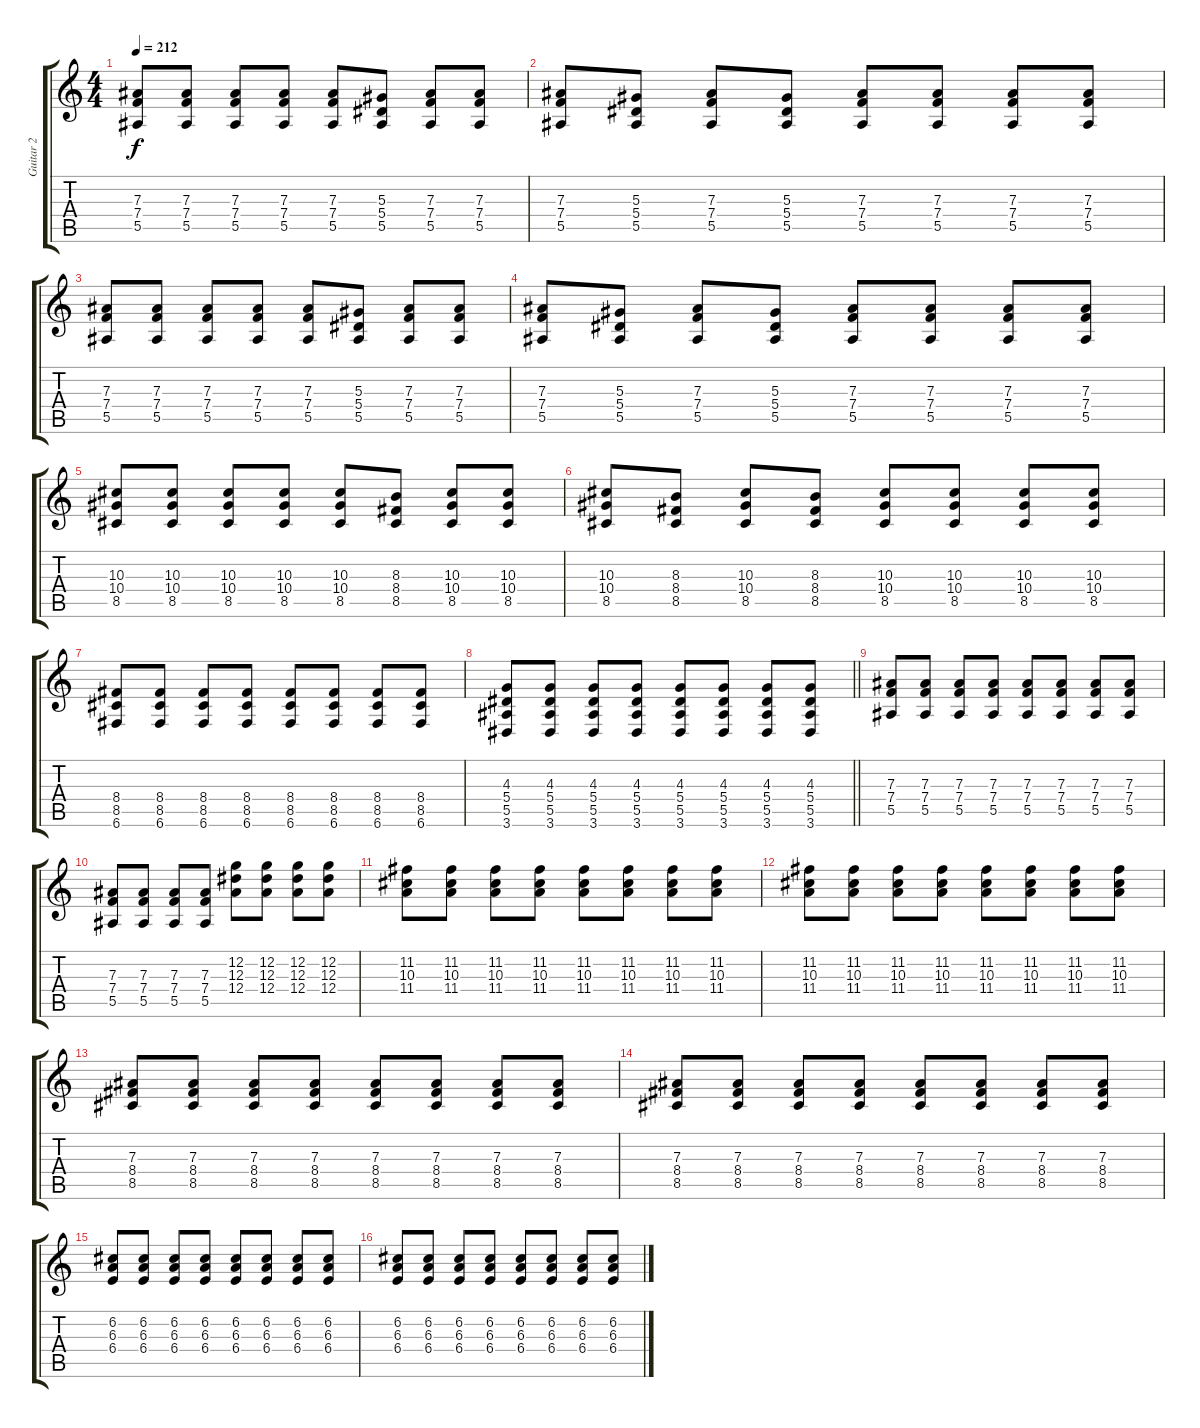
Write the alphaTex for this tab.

\track ("Guitar 2" "Guitar 2") {instrument overdrivenguitar}
\staff {score tabs}
\tuning (C4 G3 Eb3 Bb2 F2 C2) {hide}
\ts (4 4)
\tempo 212
\clef g2
\ks c
(7.3 7.4 5.5).8{dy f} (7.3 7.4 5.5).8 (7.3 7.4 5.5).8 (7.3 7.4 5.5).8 (7.3 7.4 5.5).8 (5.3 5.4 5.5).8 (7.3 7.4 5.5).8 (7.3 7.4 5.5).8 |
(7.3 7.4 5.5).8 (5.3 5.4 5.5).8 (7.3 7.4 5.5).8 (5.3 5.4 5.5).8 (7.3 7.4 5.5).8 (7.3 7.4 5.5).8 (7.3 7.4 5.5).8 (7.3 7.4 5.5).8 |
(7.3 7.4 5.5).8 (7.3 7.4 5.5).8 (7.3 7.4 5.5).8 (7.3 7.4 5.5).8 (7.3 7.4 5.5).8 (5.3 5.4 5.5).8 (7.3 7.4 5.5).8 (7.3 7.4 5.5).8 |
(7.3 7.4 5.5).8 (5.3 5.4 5.5).8 (7.3 7.4 5.5).8 (5.3 5.4 5.5).8 (7.3 7.4 5.5).8 (7.3 7.4 5.5).8 (7.3 7.4 5.5).8 (7.3 7.4 5.5).8 |
(10.3 10.4 8.5).8 (10.3 10.4 8.5).8 (10.3 10.4 8.5).8 (10.3 10.4 8.5).8 (10.3 10.4 8.5).8 (8.3 8.4 8.5).8 (10.3 10.4 8.5).8 (10.3 10.4 8.5).8 |
(10.3 10.4 8.5).8 (8.3 8.4 8.5).8 (10.3 10.4 8.5).8 (8.3 8.4 8.5).8 (10.3 10.4 8.5).8 (10.3 10.4 8.5).8 (10.3 10.4 8.5).8 (10.3 10.4 8.5).8 |
(8.4 8.5 6.6).8 (8.4 8.5 6.6).8 (8.4 8.5 6.6).8 (8.4 8.5 6.6).8 (8.4 8.5 6.6).8 (8.4 8.5 6.6).8 (8.4 8.5 6.6).8 (8.4 8.5 6.6).8 |
\barLineRight lightlight
(4.3 5.4 5.5 3.6).8 (4.3 5.4 5.5 3.6).8 (4.3 5.4 5.5 3.6).8 (4.3 5.4 5.5 3.6).8 (4.3 5.4 5.5 3.6).8 (4.3 5.4 5.5 3.6).8 (4.3 5.4 5.5 3.6).8 (4.3 5.4 5.5 3.6).8 |
(7.3 7.4 5.5).8 (7.3 7.4 5.5).8 (7.3 7.4 5.5).8 (7.3 7.4 5.5).8 (7.3 7.4 5.5).8 (7.3 7.4 5.5).8 (7.3 7.4 5.5).8 (7.3 7.4 5.5).8 |
(7.3 7.4 5.5).8 (7.3 7.4 5.5).8 (7.3 7.4 5.5).8 (7.3 7.4 5.5).8 (12.2 12.3 12.4).8 (12.2 12.3 12.4).8 (12.2 12.3 12.4).8 (12.2 12.3 12.4).8 |
(11.2 10.3 11.4).8 (11.2 10.3 11.4).8 (11.2 10.3 11.4).8 (11.2 10.3 11.4).8 (11.2 10.3 11.4).8 (11.2 10.3 11.4).8 (11.2 10.3 11.4).8 (11.2 10.3 11.4).8 |
(11.2 10.3 11.4).8 (11.2 10.3 11.4).8 (11.2 10.3 11.4).8 (11.2 10.3 11.4).8 (11.2 10.3 11.4).8 (11.2 10.3 11.4).8 (11.2 10.3 11.4).8 (11.2 10.3 11.4).8 |
(7.3 8.4 8.5).8 (7.3 8.4 8.5).8 (7.3 8.4 8.5).8 (7.3 8.4 8.5).8 (7.3 8.4 8.5).8 (7.3 8.4 8.5).8 (7.3 8.4 8.5).8 (7.3 8.4 8.5).8 |
(7.3 8.4 8.5).8 (7.3 8.4 8.5).8 (7.3 8.4 8.5).8 (7.3 8.4 8.5).8 (7.3 8.4 8.5).8 (7.3 8.4 8.5).8 (7.3 8.4 8.5).8 (7.3 8.4 8.5).8 |
(6.2 6.3 6.4).8 (6.2 6.3 6.4).8 (6.2 6.3 6.4).8 (6.2 6.3 6.4).8 (6.2 6.3 6.4).8 (6.2 6.3 6.4).8 (6.2 6.3 6.4).8 (6.2 6.3 6.4).8 |
(6.2 6.3 6.4).8 (6.2 6.3 6.4).8 (6.2 6.3 6.4).8 (6.2 6.3 6.4).8 (6.2 6.3 6.4).8 (6.2 6.3 6.4).8 (6.2 6.3 6.4).8 (6.2 6.3 6.4).8
